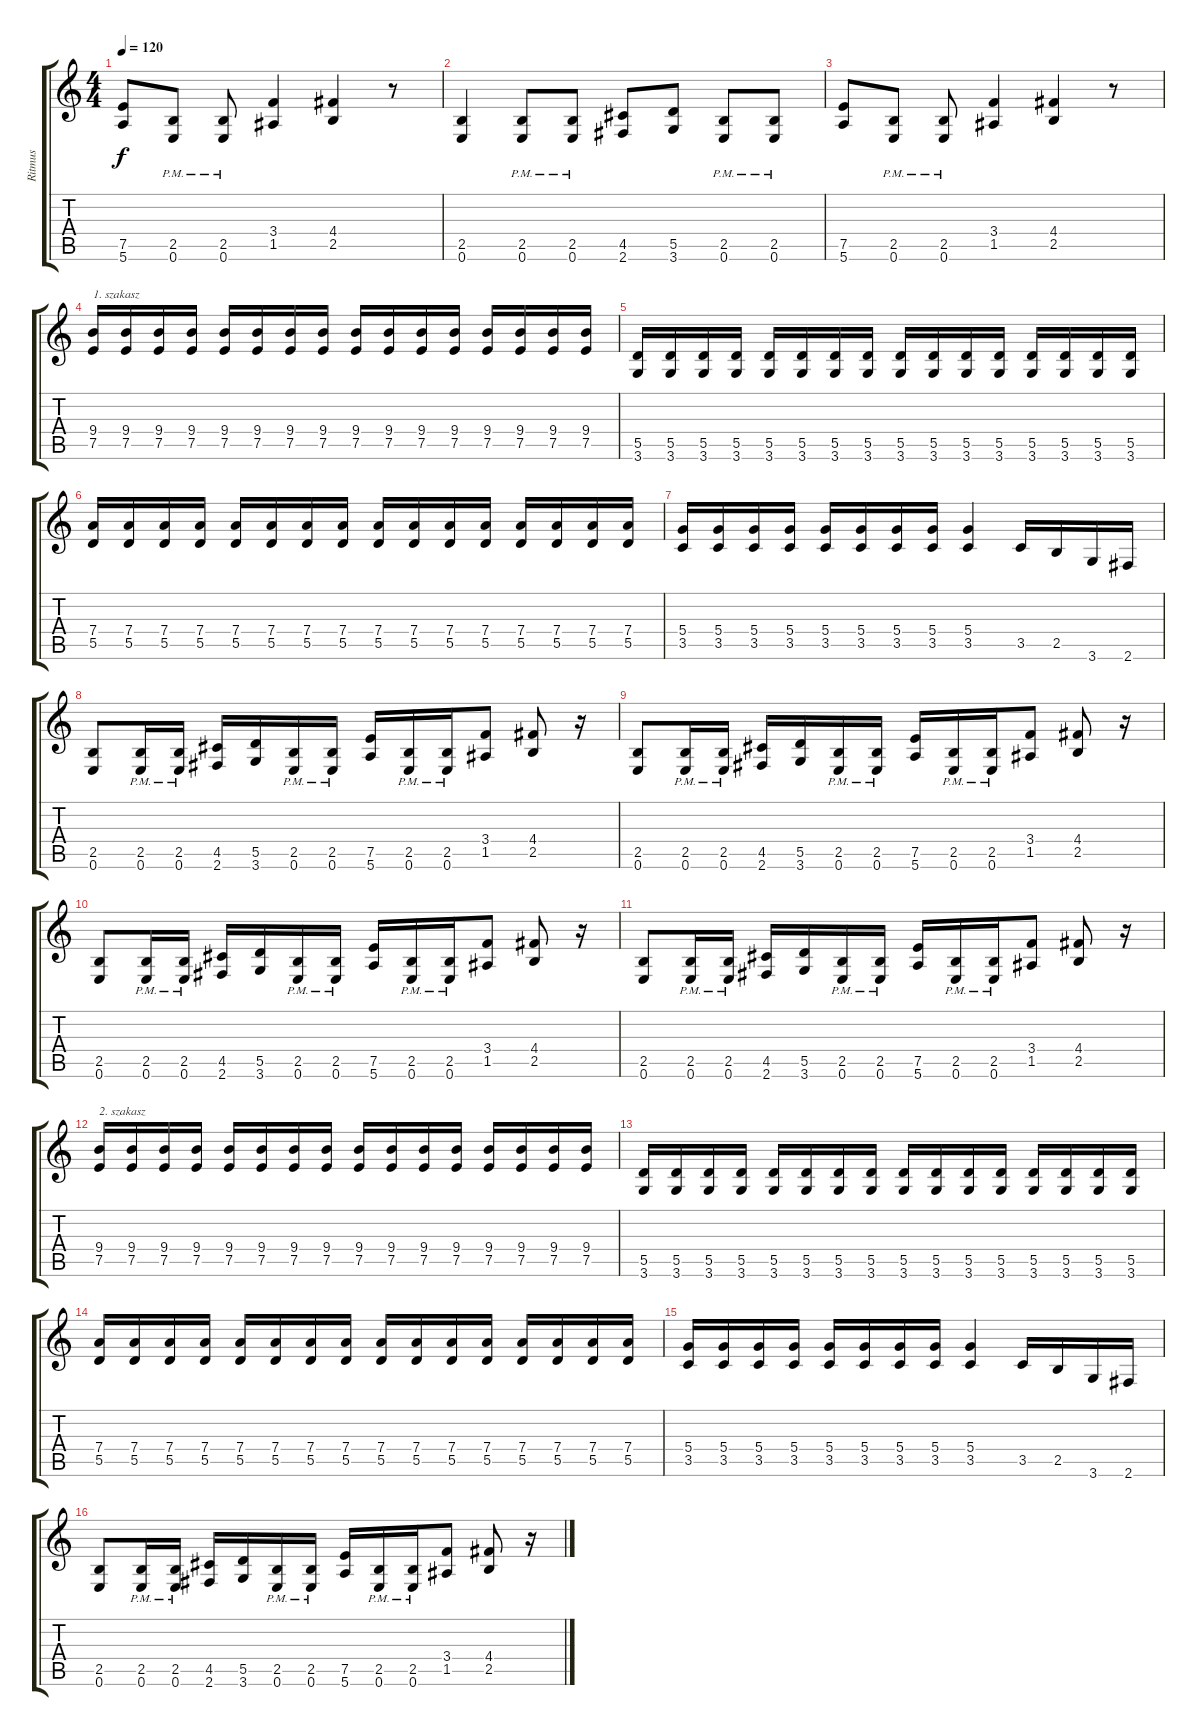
\track ("Ritmus" "Ritmus") {instrument electricguitarjazz}
\staff {score tabs}
\tuning (E4 B3 G3 D3 A2 E2) {hide}
\ts (4 4)
\tempo 120
\clef g2
\ks c
(7.5 5.6).8{dy f} (2.5{pm} 0.6{pm}).8 (2.5{pm} 0.6{pm}).8 (3.4 1.5).4 (4.4 2.5).4 r.8 |
(2.5 0.6).4 (2.5{pm} 0.6{pm}).8 (2.5{pm} 0.6{pm}).8 (4.5 2.6).8 (5.5 3.6).8 (2.5{pm} 0.6{pm}).8 (2.5{pm} 0.6{pm}).8 |
(7.5 5.6).8 (2.5{pm} 0.6{pm}).8 (2.5{pm} 0.6{pm}).8 (3.4 1.5).4 (4.4 2.5).4 r.8 |
(9.4 7.5).16{txt "1. szakasz"} (9.4 7.5).16 (9.4 7.5).16 (9.4 7.5).16 (9.4 7.5).16 (9.4 7.5).16 (9.4 7.5).16 (9.4 7.5).16 (9.4 7.5).16 (9.4 7.5).16 (9.4 7.5).16 (9.4 7.5).16 (9.4 7.5).16 (9.4 7.5).16 (9.4 7.5).16 (9.4 7.5).16 |
(5.5 3.6).16 (5.5 3.6).16 (5.5 3.6).16 (5.5 3.6).16 (5.5 3.6).16 (5.5 3.6).16 (5.5 3.6).16 (5.5 3.6).16 (5.5 3.6).16 (5.5 3.6).16 (5.5 3.6).16 (5.5 3.6).16 (5.5 3.6).16 (5.5 3.6).16 (5.5 3.6).16 (5.5 3.6).16 |
(7.4 5.5).16 (7.4 5.5).16 (7.4 5.5).16 (7.4 5.5).16 (7.4 5.5).16 (7.4 5.5).16 (7.4 5.5).16 (7.4 5.5).16 (7.4 5.5).16 (7.4 5.5).16 (7.4 5.5).16 (7.4 5.5).16 (7.4 5.5).16 (7.4 5.5).16 (7.4 5.5).16 (7.4 5.5).16 |
(5.4 3.5).16 (5.4 3.5).16 (5.4 3.5).16 (5.4 3.5).16 (5.4 3.5).16 (5.4 3.5).16 (5.4 3.5).16 (5.4 3.5).16 (5.4 3.5).4 3.5.16 2.5.16 3.6.16 2.6.16 |
(2.5 0.6).8 (2.5{pm} 0.6{pm}).16 (2.5{pm} 0.6{pm}).16 (4.5 2.6).16 (5.5 3.6).16 (2.5{pm} 0.6{pm}).16 (2.5{pm} 0.6{pm}).16 (7.5 5.6).16 (2.5{pm} 0.6{pm}).16 (2.5{pm} 0.6{pm}).16 (3.4 1.5).8 (4.4 2.5).8 r.16 |
(2.5 0.6).8 (2.5{pm} 0.6{pm}).16 (2.5{pm} 0.6{pm}).16 (4.5 2.6).16 (5.5 3.6).16 (2.5{pm} 0.6{pm}).16 (2.5{pm} 0.6{pm}).16 (7.5 5.6).16 (2.5{pm} 0.6{pm}).16 (2.5{pm} 0.6{pm}).16 (3.4 1.5).8 (4.4 2.5).8 r.16 |
(2.5 0.6).8 (2.5{pm} 0.6{pm}).16 (2.5{pm} 0.6{pm}).16 (4.5 2.6).16 (5.5 3.6).16 (2.5{pm} 0.6{pm}).16 (2.5{pm} 0.6{pm}).16 (7.5 5.6).16 (2.5{pm} 0.6{pm}).16 (2.5{pm} 0.6{pm}).16 (3.4 1.5).8 (4.4 2.5).8 r.16 |
(2.5 0.6).8 (2.5{pm} 0.6{pm}).16 (2.5{pm} 0.6{pm}).16 (4.5 2.6).16 (5.5 3.6).16 (2.5{pm} 0.6{pm}).16 (2.5{pm} 0.6{pm}).16 (7.5 5.6).16 (2.5{pm} 0.6{pm}).16 (2.5{pm} 0.6{pm}).16 (3.4 1.5).8 (4.4 2.5).8 r.16 |
(9.4 7.5).16{txt "2. szakasz"} (9.4 7.5).16 (9.4 7.5).16 (9.4 7.5).16 (9.4 7.5).16 (9.4 7.5).16 (9.4 7.5).16 (9.4 7.5).16 (9.4 7.5).16 (9.4 7.5).16 (9.4 7.5).16 (9.4 7.5).16 (9.4 7.5).16 (9.4 7.5).16 (9.4 7.5).16 (9.4 7.5).16 |
(5.5 3.6).16 (5.5 3.6).16 (5.5 3.6).16 (5.5 3.6).16 (5.5 3.6).16 (5.5 3.6).16 (5.5 3.6).16 (5.5 3.6).16 (5.5 3.6).16 (5.5 3.6).16 (5.5 3.6).16 (5.5 3.6).16 (5.5 3.6).16 (5.5 3.6).16 (5.5 3.6).16 (5.5 3.6).16 |
(7.4 5.5).16 (7.4 5.5).16 (7.4 5.5).16 (7.4 5.5).16 (7.4 5.5).16 (7.4 5.5).16 (7.4 5.5).16 (7.4 5.5).16 (7.4 5.5).16 (7.4 5.5).16 (7.4 5.5).16 (7.4 5.5).16 (7.4 5.5).16 (7.4 5.5).16 (7.4 5.5).16 (7.4 5.5).16 |
(5.4 3.5).16 (5.4 3.5).16 (5.4 3.5).16 (5.4 3.5).16 (5.4 3.5).16 (5.4 3.5).16 (5.4 3.5).16 (5.4 3.5).16 (5.4 3.5).4 3.5.16 2.5.16 3.6.16 2.6.16 |
(2.5 0.6).8 (2.5{pm} 0.6{pm}).16 (2.5{pm} 0.6{pm}).16 (4.5 2.6).16 (5.5 3.6).16 (2.5{pm} 0.6{pm}).16 (2.5{pm} 0.6{pm}).16 (7.5 5.6).16 (2.5{pm} 0.6{pm}).16 (2.5{pm} 0.6{pm}).16 (3.4 1.5).8 (4.4 2.5).8 r.16
